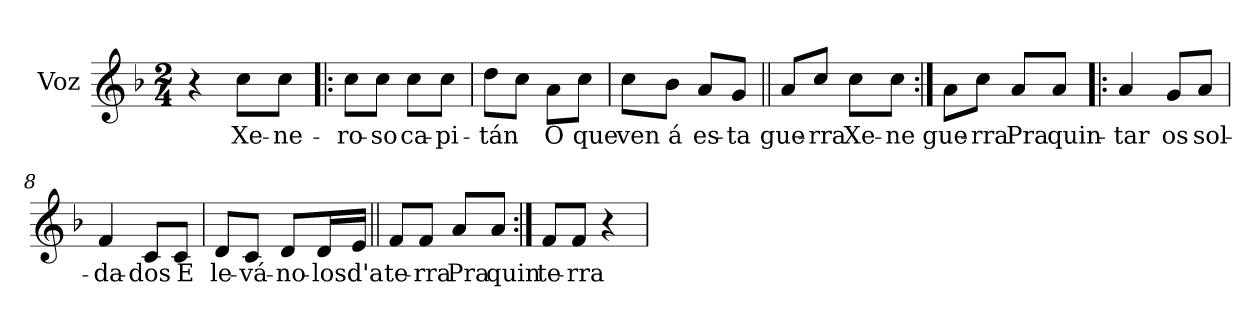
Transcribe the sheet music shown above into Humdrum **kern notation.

**kern	**text
*part1	*part1
*staff1	*staff1
*I"Voz	*
*clefG2	*
*k[b-]	*
*M2/4	*
*MM100	*
=1	=1
4r	.
8cc\L	Xe-
8cc\J	-ne-
=2!|:	=2!|:
8cc\L	-ro-
8cc\J	-so
8cc\L	ca-
8cc\J	-pi-
=3	=3
8dd\L	-tán
8cc\J	.
8a\L	O
8cc\J	que
=4	=4
8cc\L	ven
8b-\J	á
8a/L	es-
8g/J	-ta
=5||	=5||
8a/L	gue-
8cc/J	-rra
8cc\L	Xe-
8cc\J	-ne
=6:|!	=6:|!
8a\L	gue-
8cc\J	-rra
8a/L	Pra
8a/J	quin-
!!LO:LB:g=z
=7!|:	=7!|:
4a/	-tar
8g/L	os
8a/J	sol-
=8	=8
4f/	-da-
8c/L	-dos
8c/J	E
=9	=9
8d/L	le-
8c/J	-vá-
8d/L	-no-
16d/L	-los
16e/JJ	d'a
=10||	=10||
8f/L	te-
8f/J	-rra
8a/L	Pra
8a/J	quin
=11:|!	=11:|!
8f/L	te-
8f/J	-rra
4r	.
=	=
*-	*-
